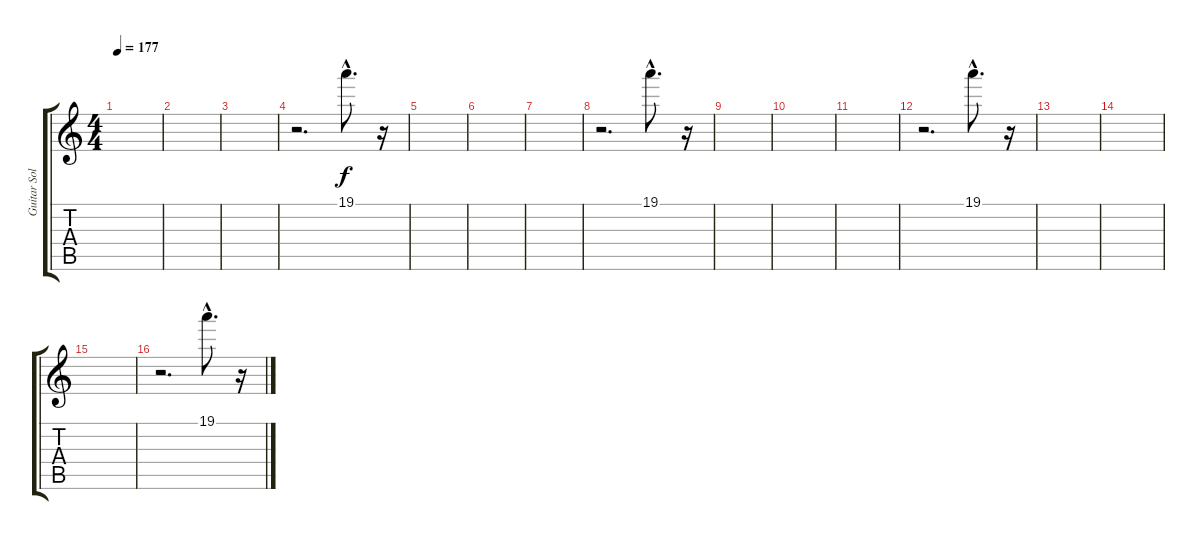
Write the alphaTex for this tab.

\track ("Guitar Solo" "Guitar Sol") {instrument overdrivenguitar}
\staff {score tabs}
\tuning (D4 A3 F3 C3 G2 C2) {hide}
\ts (4 4)
\tempo 177
\clef g2
\ks c
|
|
|
r.2{d} 19.1{hac}.8{d} r.16 |
|
|
|
r.2{d} 19.1{hac}.8{d} r.16 |
|
|
|
r.2{d} 19.1{hac}.8{d} r.16 |
|
|
|
r.2{d} 19.1{hac}.8{d} r.16
